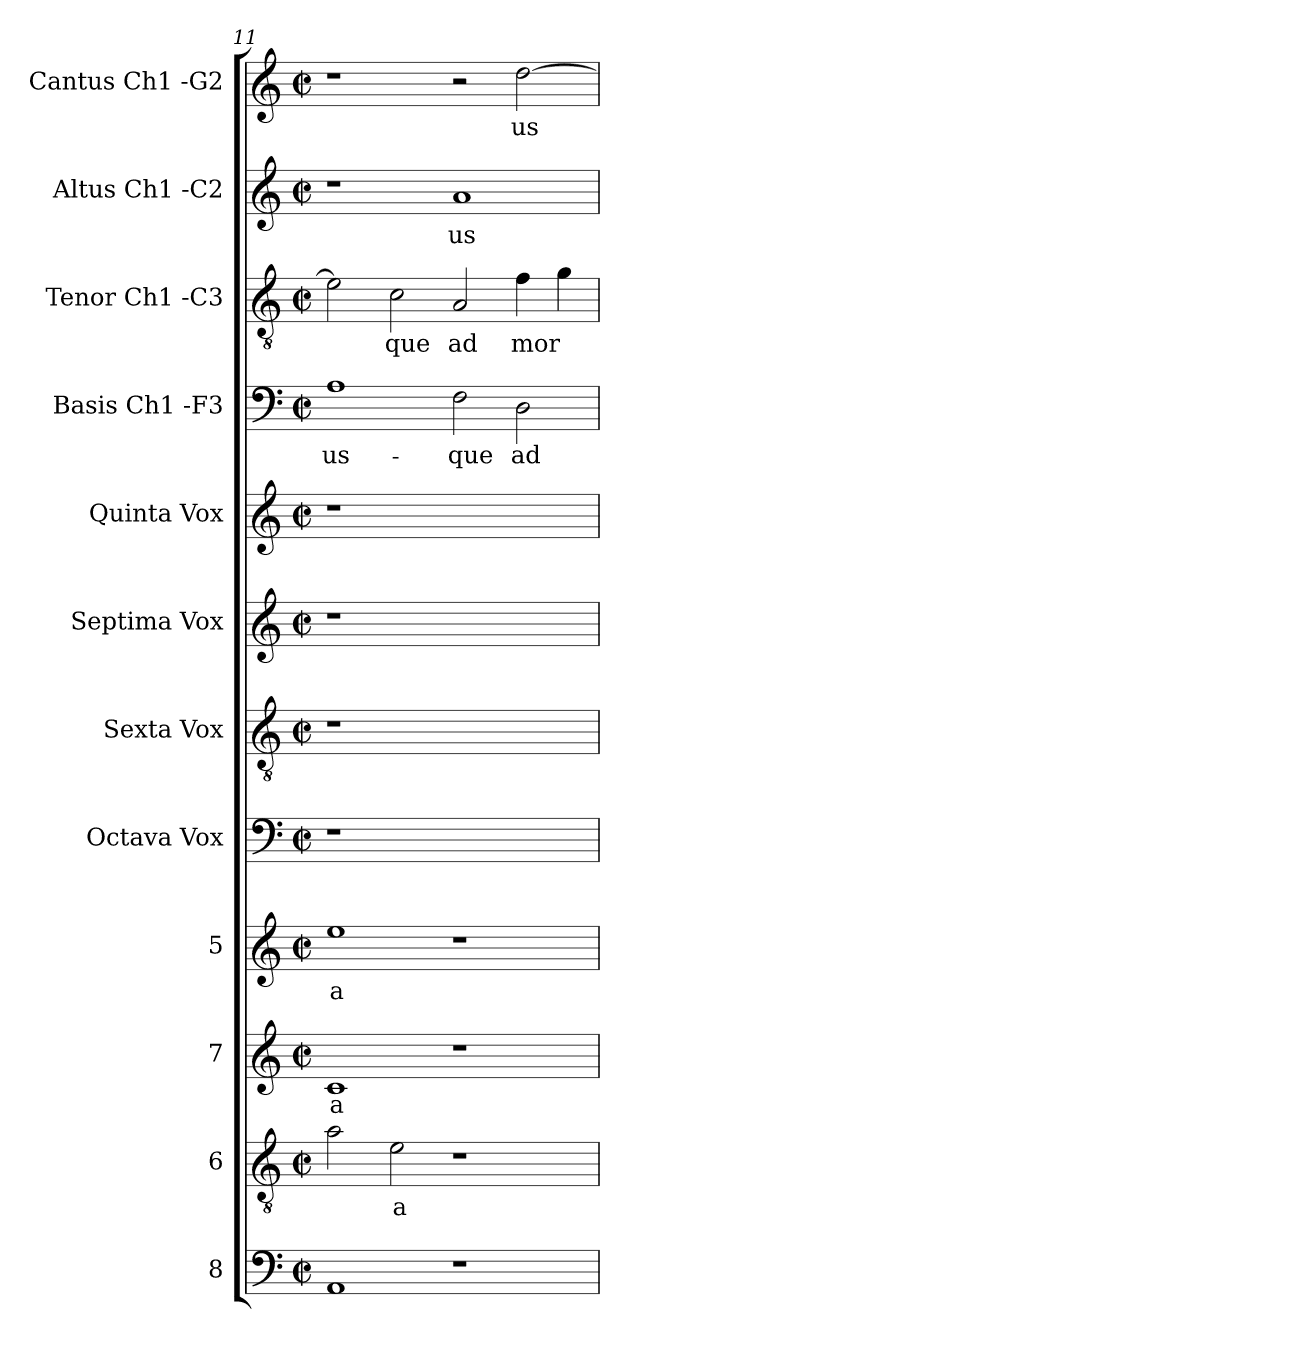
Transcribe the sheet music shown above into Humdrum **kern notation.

**kern	**text	**kern	**text	**kern	**text	**kern	**text	**kern	**kern	**kern	**kern	**kern	**text	**kern	**text	**kern	**text	**kern	**text
*part12	*part12	*part11	*part11	*part10	*part10	*part9	*part9	*part8	*part7	*part6	*part5	*part4	*part4	*part3	*part3	*part2	*part2	*part1	*part1
*staff12	*staff12	*staff11	*staff11	*staff10	*staff10	*staff9	*staff9	*staff8	*staff7	*staff6	*staff5	*staff4	*staff4	*staff3	*staff3	*staff2	*staff2	*staff1	*staff1
*I"8	*	*I"6	*	*I"7	*	*I"5	*	*I"Octava  Vox	*I"Sexta  Vox	*I"Septima  Vox	*I"Quinta  Vox	*I"Basis  Ch1 -F3	*	*I"Tenor  Ch1 -C3	*	*I"Altus  Ch1 -C2	*	*I"Cantus  Ch1 -G2	*
*	*	*	*	*	*	*	*	*	*	*	*	*I'B	*	*I'T	*	*I'A	*	*I'C	*
!!LO:PB:g=z
*clefF4	*	*clefGv2	*	*clefG2	*	*clefG2	*	*clefF4	*clefGv2	*clefG2	*clefG2	*clefF4	*	*clefGv2	*	*clefG2	*	*clefG2	*
*k[]	*	*k[]	*	*k[]	*	*k[]	*	*k[]	*k[]	*k[]	*k[]	*k[]	*	*k[]	*	*k[]	*	*k[]	*
*C:	*	*C:	*	*C:	*	*C:	*	*C:	*C:	*C:	*C:	*C:	*	*C:	*	*C:	*	*C:	*
*M2/2	*	*M2/2	*	*M2/2	*	*M2/2	*	*M2/2	*M2/2	*M2/2	*M2/2	*M2/2	*	*M2/2	*	*M2/2	*	*M2/2	*
*met(c|)	*	*met(c|)	*	*met(c|)	*	*met(c|)	*	*met(c|)	*met(c|)	*met(c|)	*met(c|)	*met(c|)	*	*met(c|)	*	*met(c|)	*	*met(c|)	*
=11	=11	=11	=11	=11	=11	=11	=11	=11	=11	=11	=11	=11	=11	=11	=11	=11	=11	=11	=11
!	!LO:LY:b:cj	!	!LO:LY:b:cj	!	!LO:LY:b:cj	!	!LO:LY:b:cj	!	!	!	!	!	!LO:LY:b:cj	!	!LO:LY:b:cj	!	!	!	!
1AA	.	2a\	--	1c	-a	1ee	-a	1r	1r	1r	1r	1A	us-	2e\]	--	1r	.	1r	.
!	!	!	!LO:LY:b:cj	!	!	!	!	!	!	!	!	!	!	!	!LO:LY:b:cj	!	!	!	!
.	.	2e\	-a	.	.	.	.	.	.	.	.	.	.	2c\	-que	.	.	.	.
!	!	!	!	!	!	!	!	!	!	!	!	!	!LO:LY:b:cj	!	!LO:LY:b:cj	!	!LO:LY:b:cj	!	!
1r	.	1r	.	1r	.	1r	.	1ryy	1ryy	1ryy	1ryy	2F\	-que	2A/	ad	1a	us-	2r	.
!	!	!	!	!	!	!	!	!	!	!	!	!	!LO:LY:b:cj	!	!LO:LY:b:cj	!	!	!	!LO:LY:b:cj
.	.	.	.	.	.	.	.	.	.	.	.	2D\	ad	4f\	mor-	.	.	[>2dd\	us-
!	!	!	!	!	!	!	!	!	!	!	!	!	!	!	!LO:LY:b:cj	!	!	!	!
.	.	.	.	.	.	.	.	.	.	.	.	.	.	4g\	--	.	.	.	.
=	=	=	=	=	=	=	=	=	=	=	=	=	=	=	=	=	=	=	=
*-	*-	*-	*-	*-	*-	*-	*-	*-	*-	*-	*-	*-	*-	*-	*-	*-	*-	*-	*-
